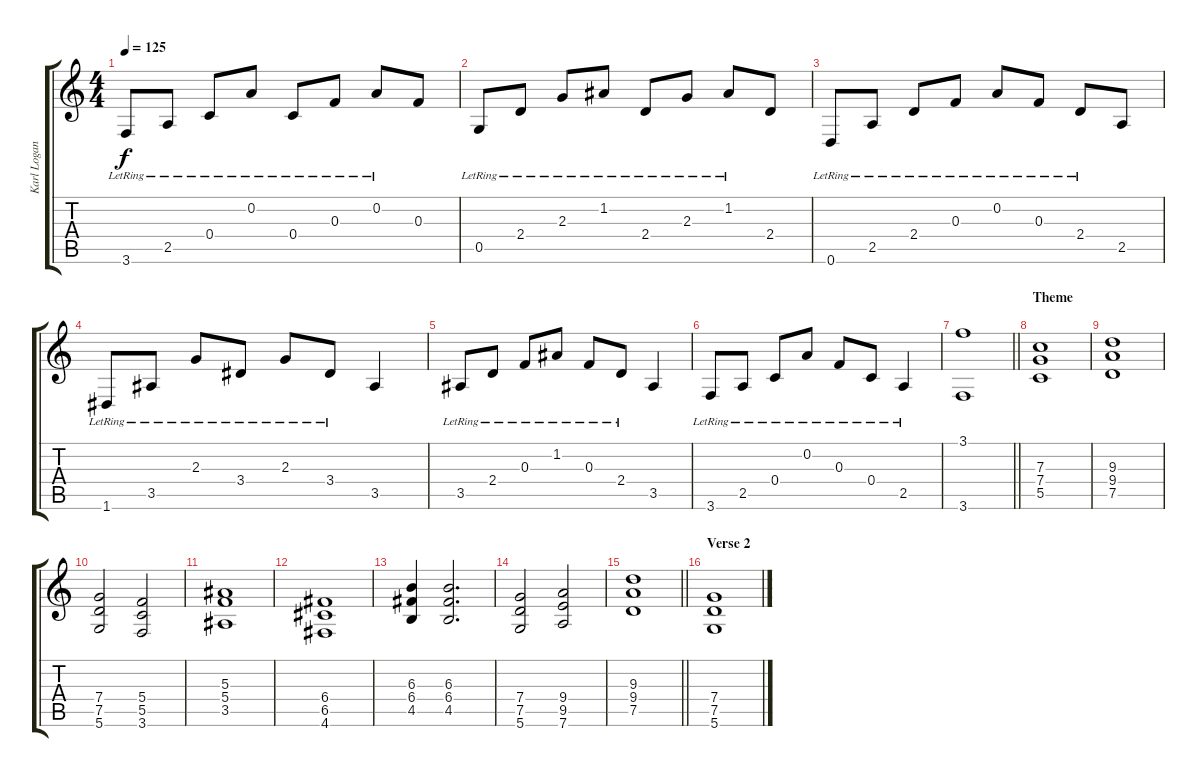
\track ("Karl Logan" "Karl Logan") {instrument acousticguitarsteel}
\staff {score tabs}
\tuning (D4 A3 F3 C3 G2 D2) {hide}
\ts (4 4)
\tempo 125
\clef g2
\ks c
3.6{lr}.8{dy f} 2.5{lr}.8 0.4{lr}.8 0.2{lr}.8 0.4{lr}.8 0.3{lr}.8 0.2{lr}.8 0.3.8 |
0.5{lr}.8 2.4{lr}.8 2.3{lr}.8 1.2{lr}.8 2.4{lr}.8 2.3{lr}.8 1.2{lr}.8 2.4.8 |
0.6{lr}.8 2.5{lr}.8 2.4{lr}.8 0.3{lr}.8 0.2{lr}.8 0.3{lr}.8 2.4{lr}.8 2.5.8 |
1.6{lr}.8 3.5{lr}.8 2.3{lr}.8 3.4{lr}.8 2.3{lr}.8 3.4{lr}.8 3.5.4 |
3.5{lr}.8 2.4{lr}.8 0.3{lr}.8 1.2{lr}.8 0.3{lr}.8 2.4{lr}.8 3.5.4 |
3.6{lr}.8 2.5{lr}.8 0.4{lr}.8 0.2{lr}.8 0.3{lr}.8 0.4{lr}.8 2.5{lr}.4 |
\barLineRight lightlight
(3.1 3.6).1 |
\section ("" "Theme")
(7.3 7.4 5.5).1{volume 12 instrument distortionguitar} |
(9.3 9.4 7.5).1 |
(7.4 7.5 5.6).2 (5.4 5.5 3.6).2 |
(5.3 5.4 3.5).1 |
(6.4 6.5 4.6).1 |
(6.3 6.4 4.5).4 (6.3 6.4 4.5).2{d} |
(7.4 7.5 5.6).2 (9.4 9.5 7.6).2 |
\barLineRight lightlight
(9.3 9.4 7.5).1 |
\section ("" "Verse 2")
(7.4 7.5 5.6).1
